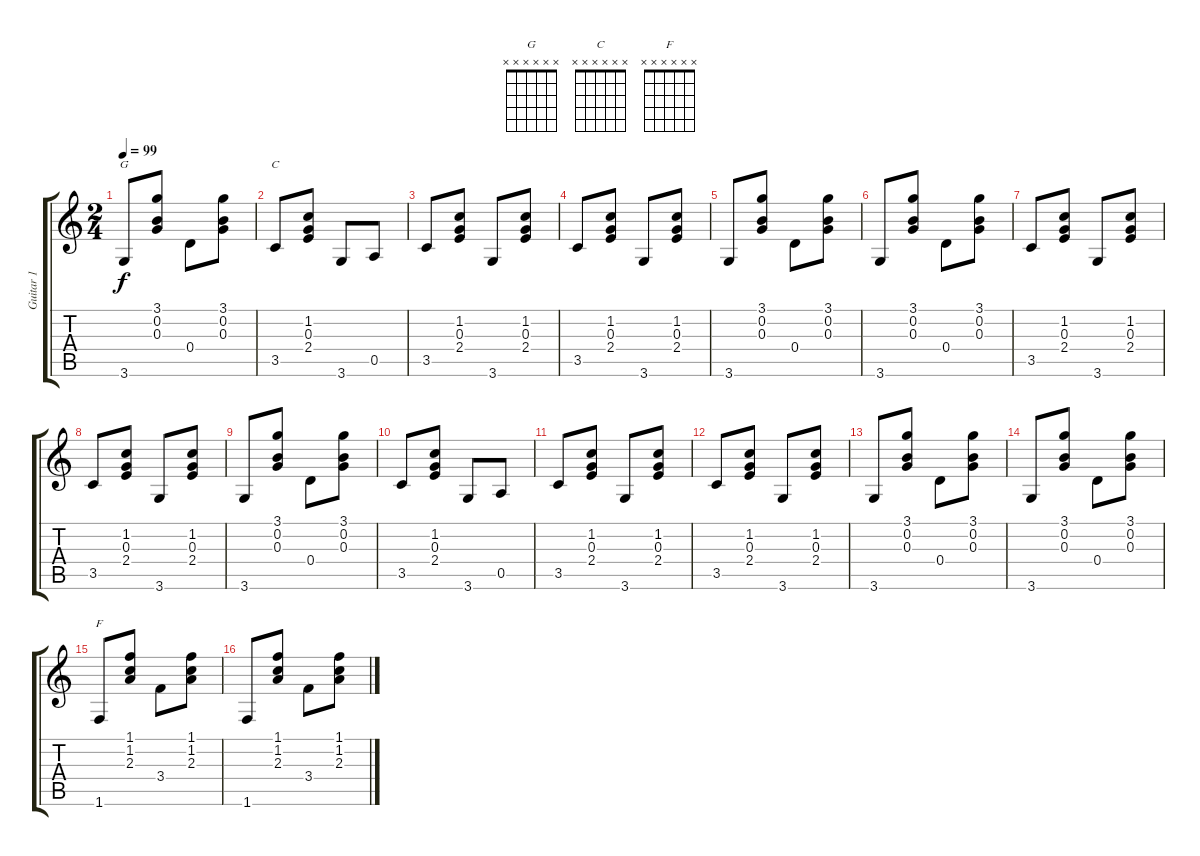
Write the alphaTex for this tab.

\track ("Guitar 1" "Guitar 1") {instrument acousticguitarsteel}
\staff {score tabs}
\tuning (E4 B3 G3 D3 A2 E2) {hide}
\chord ("G" x x x x x x) {firstfret 0}
\chord ("C" x x x x x x) {firstfret 0}
\chord ("F" x x x x x x) {firstfret 0}
\ts (2 4)
\tempo 99
\clef g2
\ks c
3.6.8{ch "G" dy f} (3.1 0.2 0.3).8 0.4.8 (3.1 0.2 0.3).8 |
3.5.8{ch "C"} (1.2 0.3 2.4).8 3.6.8 0.5.8 |
3.5.8 (1.2 0.3 2.4).8 3.6.8 (1.2 0.3 2.4).8 |
3.5.8 (1.2 0.3 2.4).8 3.6.8 (1.2 0.3 2.4).8 |
3.6.8 (3.1 0.2 0.3).8 0.4.8 (3.1 0.2 0.3).8 |
3.6.8 (3.1 0.2 0.3).8 0.4.8 (3.1 0.2 0.3).8 |
3.5.8 (1.2 0.3 2.4).8 3.6.8 (1.2 0.3 2.4).8 |
3.5.8 (1.2 0.3 2.4).8 3.6.8 (1.2 0.3 2.4).8 |
3.6.8 (3.1 0.2 0.3).8 0.4.8 (3.1 0.2 0.3).8 |
3.5.8 (1.2 0.3 2.4).8 3.6.8 0.5.8 |
3.5.8 (1.2 0.3 2.4).8 3.6.8 (1.2 0.3 2.4).8 |
3.5.8 (1.2 0.3 2.4).8 3.6.8 (1.2 0.3 2.4).8 |
3.6.8 (3.1 0.2 0.3).8 0.4.8 (3.1 0.2 0.3).8 |
3.6.8 (3.1 0.2 0.3).8 0.4.8 (3.1 0.2 0.3).8 |
1.6.8{ch "F"} (1.1 1.2 2.3).8 3.4.8 (1.1 1.2 2.3).8 |
1.6.8 (1.1 1.2 2.3).8 3.4.8 (1.1 1.2 2.3).8
